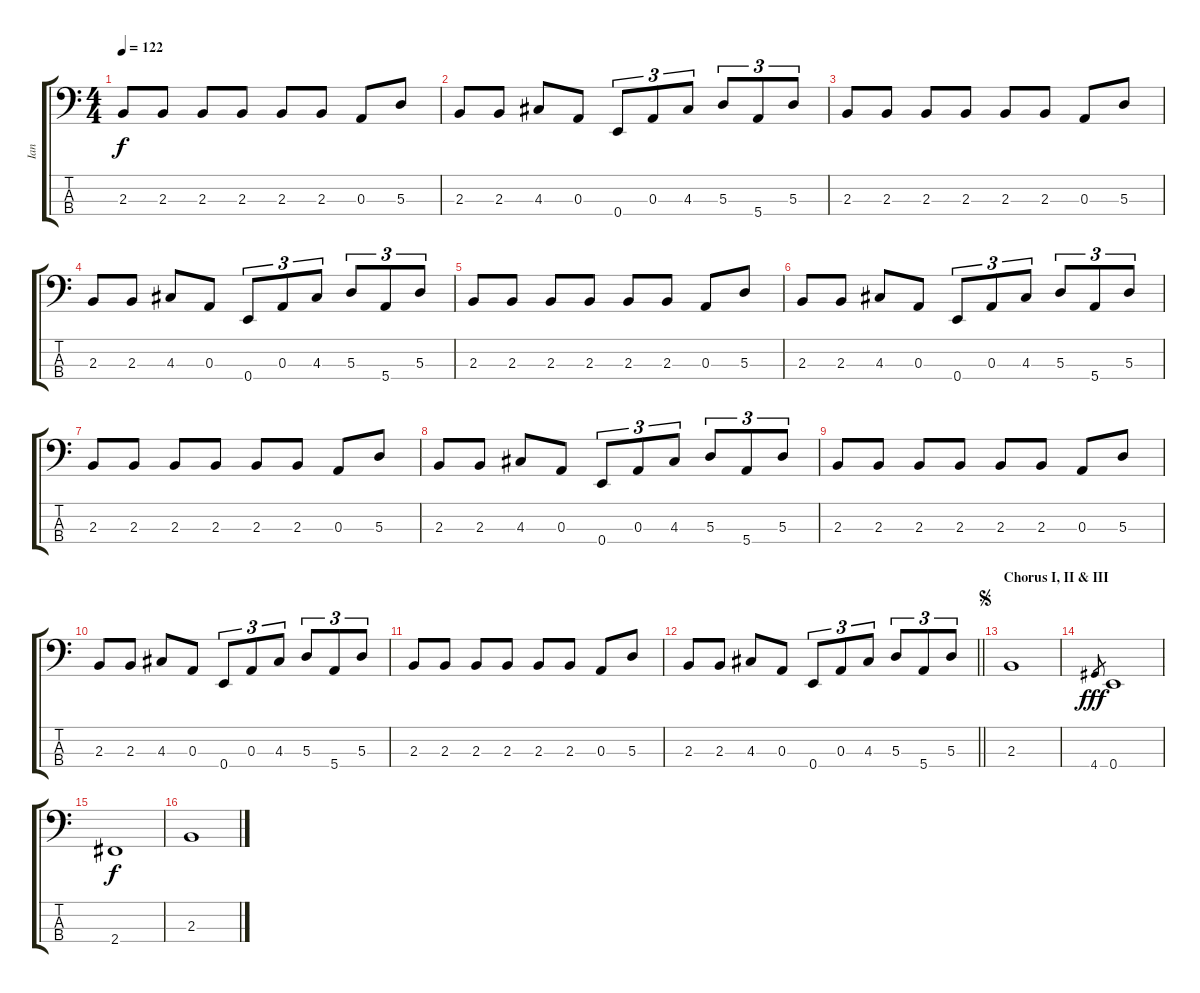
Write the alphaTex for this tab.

\track ("Ian" "Ian") {instrument electricbassfinger}
\staff {score tabs}
\tuning (G2 D2 A1 E1) {hide}
\ts (4 4)
\tempo 122
\clef f4
\ks c
2.3.8{dy f} 2.3.8 2.3.8 2.3.8 2.3.8 2.3.8 0.3.8 5.3.8 |
2.3.8 2.3.8 4.3.8 0.3.8 0.4.8{tu (3 2)} 0.3.8{tu (3 2)} 4.3.8{tu (3 2)} 5.3.8{tu (3 2)} 5.4.8{tu (3 2)} 5.3.8{tu (3 2)} |
2.3.8 2.3.8 2.3.8 2.3.8 2.3.8 2.3.8 0.3.8 5.3.8 |
2.3.8 2.3.8 4.3.8 0.3.8 0.4.8{tu (3 2)} 0.3.8{tu (3 2)} 4.3.8{tu (3 2)} 5.3.8{tu (3 2)} 5.4.8{tu (3 2)} 5.3.8{tu (3 2)} |
2.3.8 2.3.8 2.3.8 2.3.8 2.3.8 2.3.8 0.3.8 5.3.8 |
2.3.8 2.3.8 4.3.8 0.3.8 0.4.8{tu (3 2)} 0.3.8{tu (3 2)} 4.3.8{tu (3 2)} 5.3.8{tu (3 2)} 5.4.8{tu (3 2)} 5.3.8{tu (3 2)} |
2.3.8 2.3.8 2.3.8 2.3.8 2.3.8 2.3.8 0.3.8 5.3.8 |
2.3.8 2.3.8 4.3.8 0.3.8 0.4.8{tu (3 2)} 0.3.8{tu (3 2)} 4.3.8{tu (3 2)} 5.3.8{tu (3 2)} 5.4.8{tu (3 2)} 5.3.8{tu (3 2)} |
2.3.8 2.3.8 2.3.8 2.3.8 2.3.8 2.3.8 0.3.8 5.3.8 |
2.3.8 2.3.8 4.3.8 0.3.8 0.4.8{tu (3 2)} 0.3.8{tu (3 2)} 4.3.8{tu (3 2)} 5.3.8{tu (3 2)} 5.4.8{tu (3 2)} 5.3.8{tu (3 2)} |
2.3.8 2.3.8 2.3.8 2.3.8 2.3.8 2.3.8 0.3.8 5.3.8 |
\barLineRight lightlight
2.3.8 2.3.8 4.3.8 0.3.8 0.4.8{tu (3 2)} 0.3.8{tu (3 2)} 4.3.8{tu (3 2)} 5.3.8{tu (3 2)} 5.4.8{tu (3 2)} 5.3.8{tu (3 2)} |
\section ("" "Chorus I, II & III")
\jump segno
2.3.1 |
4.4.8{gr dy fff} 0.4.1 |
2.4.1{dy f} |
2.3.1
